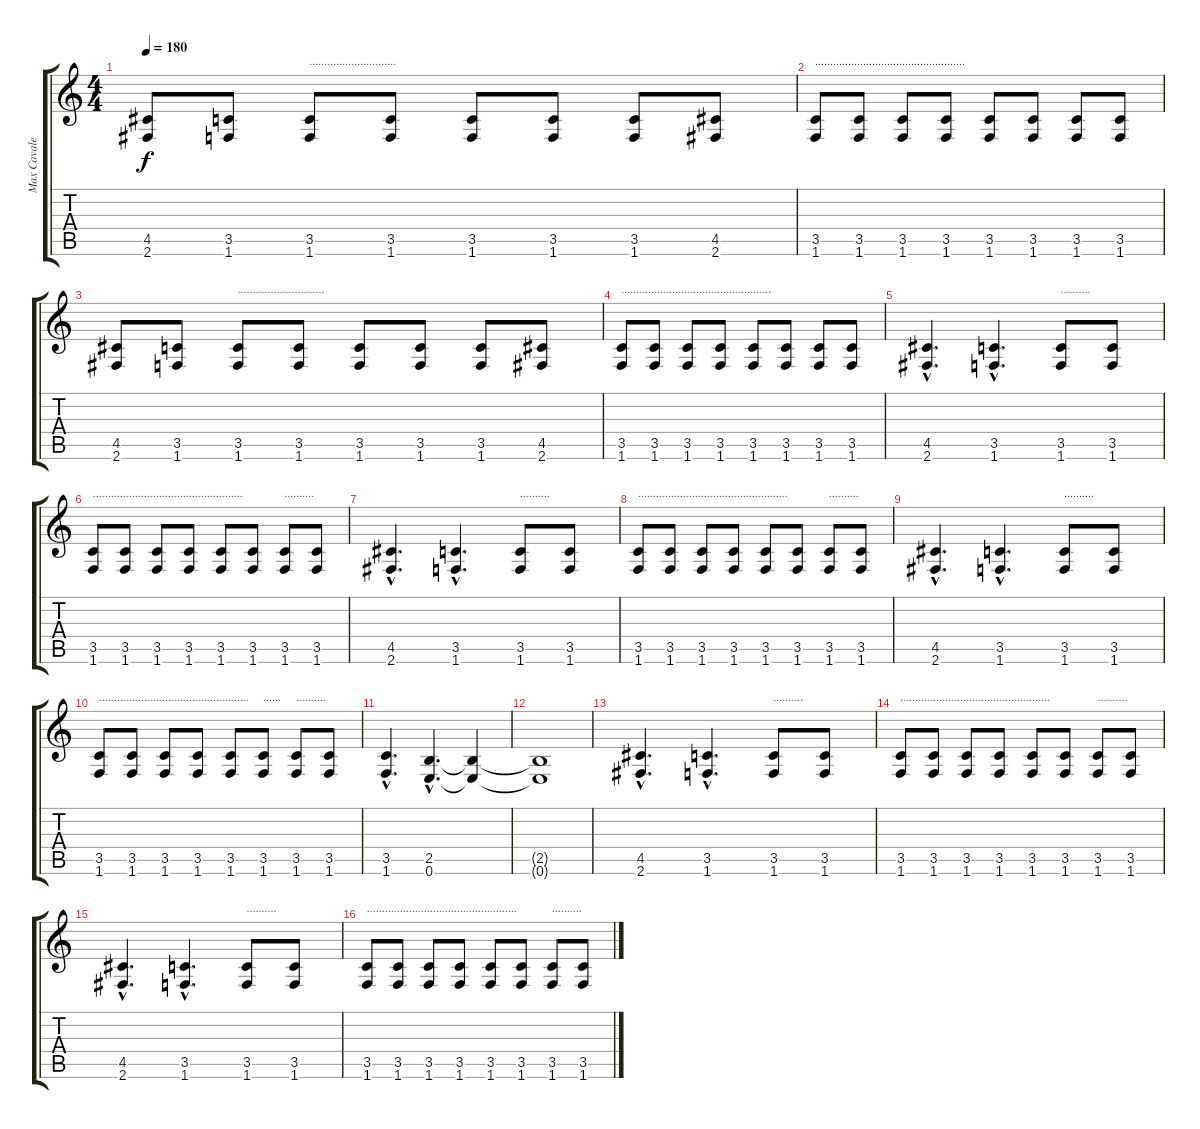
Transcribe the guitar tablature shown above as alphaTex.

\track ("Max Cavalera" "Max Cavale") {instrument distortionguitar}
\staff {score tabs}
\tuning (E4 B3 G3 D3 A2 E2) {hide}
\ts (4 4)
\tempo 180
\clef g2
\ks c
(4.5 2.6).8{dy f} (3.5 1.6).8 (3.5 1.6).8{txt "............................."} (3.5 1.6).8 (3.5 1.6).8 (3.5 1.6).8 (3.5 1.6).8 (4.5 2.6).8 |
(3.5 1.6).8{txt ".................................................."} (3.5 1.6).8 (3.5 1.6).8 (3.5 1.6).8 (3.5 1.6).8 (3.5 1.6).8 (3.5 1.6).8 (3.5 1.6).8 |
(4.5 2.6).8 (3.5 1.6).8 (3.5 1.6).8{txt "............................."} (3.5 1.6).8 (3.5 1.6).8 (3.5 1.6).8 (3.5 1.6).8 (4.5 2.6).8 |
(3.5 1.6).8{txt ".................................................."} (3.5 1.6).8 (3.5 1.6).8 (3.5 1.6).8 (3.5 1.6).8 (3.5 1.6).8 (3.5 1.6).8 (3.5 1.6).8 |
(4.5{hac} 2.6{hac}).4{d} (3.5{hac} 1.6{hac}).4{d} (3.5 1.6).8{txt ".........."} (3.5 1.6).8 |
(3.5 1.6).8{txt ".................................................."} (3.5 1.6).8 (3.5 1.6).8 (3.5 1.6).8 (3.5 1.6).8 (3.5 1.6).8 (3.5 1.6).8{txt ".........."} (3.5 1.6).8 |
(4.5{hac} 2.6{hac}).4{d} (3.5{hac} 1.6{hac}).4{d} (3.5 1.6).8{txt ".........."} (3.5 1.6).8 |
(3.5 1.6).8{txt ".................................................."} (3.5 1.6).8 (3.5 1.6).8 (3.5 1.6).8 (3.5 1.6).8 (3.5 1.6).8 (3.5 1.6).8{txt ".........."} (3.5 1.6).8 |
(4.5{hac} 2.6{hac}).4{d} (3.5{hac} 1.6{hac}).4{d} (3.5 1.6).8{txt ".........."} (3.5 1.6).8 |
(3.5 1.6).8{txt ".................................................."} (3.5 1.6).8 (3.5 1.6).8 (3.5 1.6).8 (3.5 1.6).8 (3.5 1.6).8{txt "......"} (3.5 1.6).8{txt ".........."} (3.5 1.6).8 |
(3.5{hac} 1.6{hac}).4{d} (2.5{hac} 0.6{hac}).4{d} (2.5{t} 0.6{t}).4 |
(2.5{t} 0.6{t}).1 |
(4.5{hac} 2.6{hac}).4{d} (3.5{hac} 1.6{hac}).4{d} (3.5 1.6).8{txt ".........."} (3.5 1.6).8 |
(3.5 1.6).8{txt ".................................................."} (3.5 1.6).8 (3.5 1.6).8 (3.5 1.6).8 (3.5 1.6).8 (3.5 1.6).8 (3.5 1.6).8{txt ".........."} (3.5 1.6).8 |
(4.5{hac} 2.6{hac}).4{d} (3.5{hac} 1.6{hac}).4{d} (3.5 1.6).8{txt ".........."} (3.5 1.6).8 |
(3.5 1.6).8{txt ".................................................."} (3.5 1.6).8 (3.5 1.6).8 (3.5 1.6).8 (3.5 1.6).8 (3.5 1.6).8 (3.5 1.6).8{txt ".........."} (3.5 1.6).8
